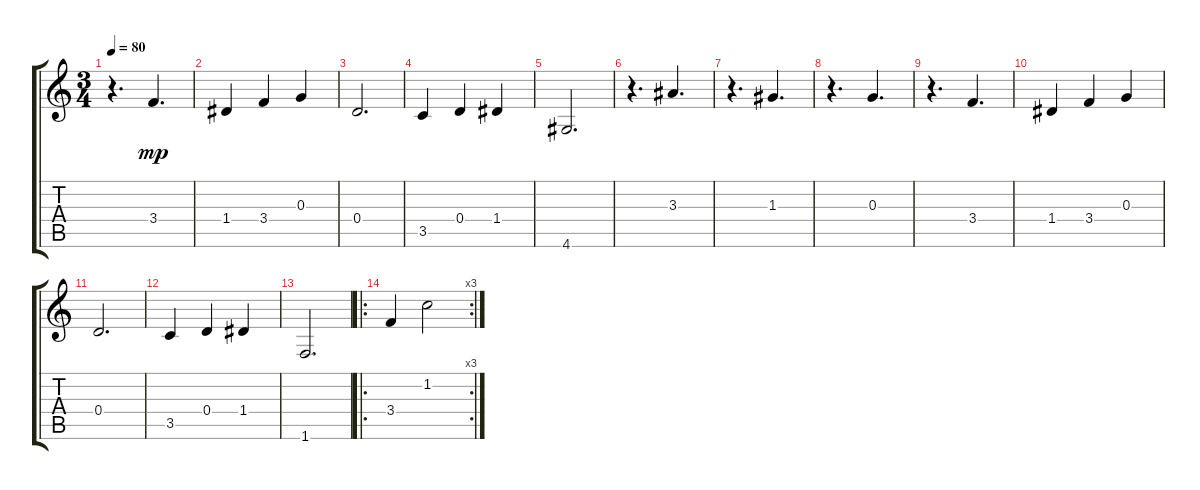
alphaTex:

\track "" {instrument acousticguitarsteel}
\staff {score tabs}
\tuning (E4 B3 G3 D3 A2 E2) {hide}
\ts (3 4)
\tempo 80
\clef g2
\ks c
r.4{d dy mp} 3.4.4{d} |
1.4.4 3.4.4 0.3.4 |
0.4.2{d} |
3.5.4 0.4.4 1.4.4 |
4.6.2{d} |
r.4{d} 3.3.4{d} |
r.4{d} 1.3.4{d} |
r.4{d} 0.3.4{d} |
r.4{d} 3.4.4{d} |
1.4.4 3.4.4 0.3.4 |
0.4.2{d} |
3.5.4 0.4.4 1.4.4 |
1.6.2{d} |
\ro
\rc 3
3.4.4 1.2.2
